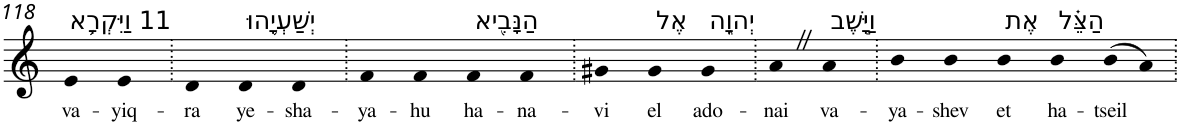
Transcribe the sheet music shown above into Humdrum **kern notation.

**kern	**text
*part1	*part1
*staff1	*staff1
*I"Piano	*
*I'Pno	*
!!LO:PB:g=z
*clefG2	*
*k[]	*
=118	=118
!LO:TX:a:t=11 וַיִּקְרָ֛א	!
!	!LO:LY:b
4e	va-
!	!LO:LY:b
4e	-yiq-
=119.	=119.
!	!LO:LY:b
4d	-ra
!LO:TX:a:t=יְשַׁעְיָ֥הוּ	!
!	!LO:LY:b
4d	ye-
!	!LO:LY:b
4d	-sha-
=120.	=120.
!	!LO:LY:b
4f	-ya-
!	!LO:LY:b
4f	-hu
!LO:TX:a:t=הַנָּבִ֖יא	!
!	!LO:LY:b
4f	ha-
!	!LO:LY:b
4f	-na-
=121.	=121.
!	!LO:LY:b
4g#X	-vi
!LO:TX:a:t=אֶל	!
!	!LO:LY:b
4g#	el
!LO:TX:a:t=יְהוָ֑ה	!
!	!LO:LY:b
4g#	ado-
=122.	=122.
!	!LO:LY:b
4aZ	-nai
!LO:TX:a:t=וַיָּ֣שֶׁב	!
!	!LO:LY:b
4a	va-
=123.	=123.
!	!LO:LY:b
4b	-ya-
!	!LO:LY:b
4b	-shev
!LO:TX:a:t=אֶת	!
!	!LO:LY:b
4b	et
!LO:TX:a:t=הַצֵּ֗ל	!
!	!LO:LY:b
4b	ha-
!	!LO:LY:b
(>8b	-tseil
8a)	.
=.	=.
*-	*-
